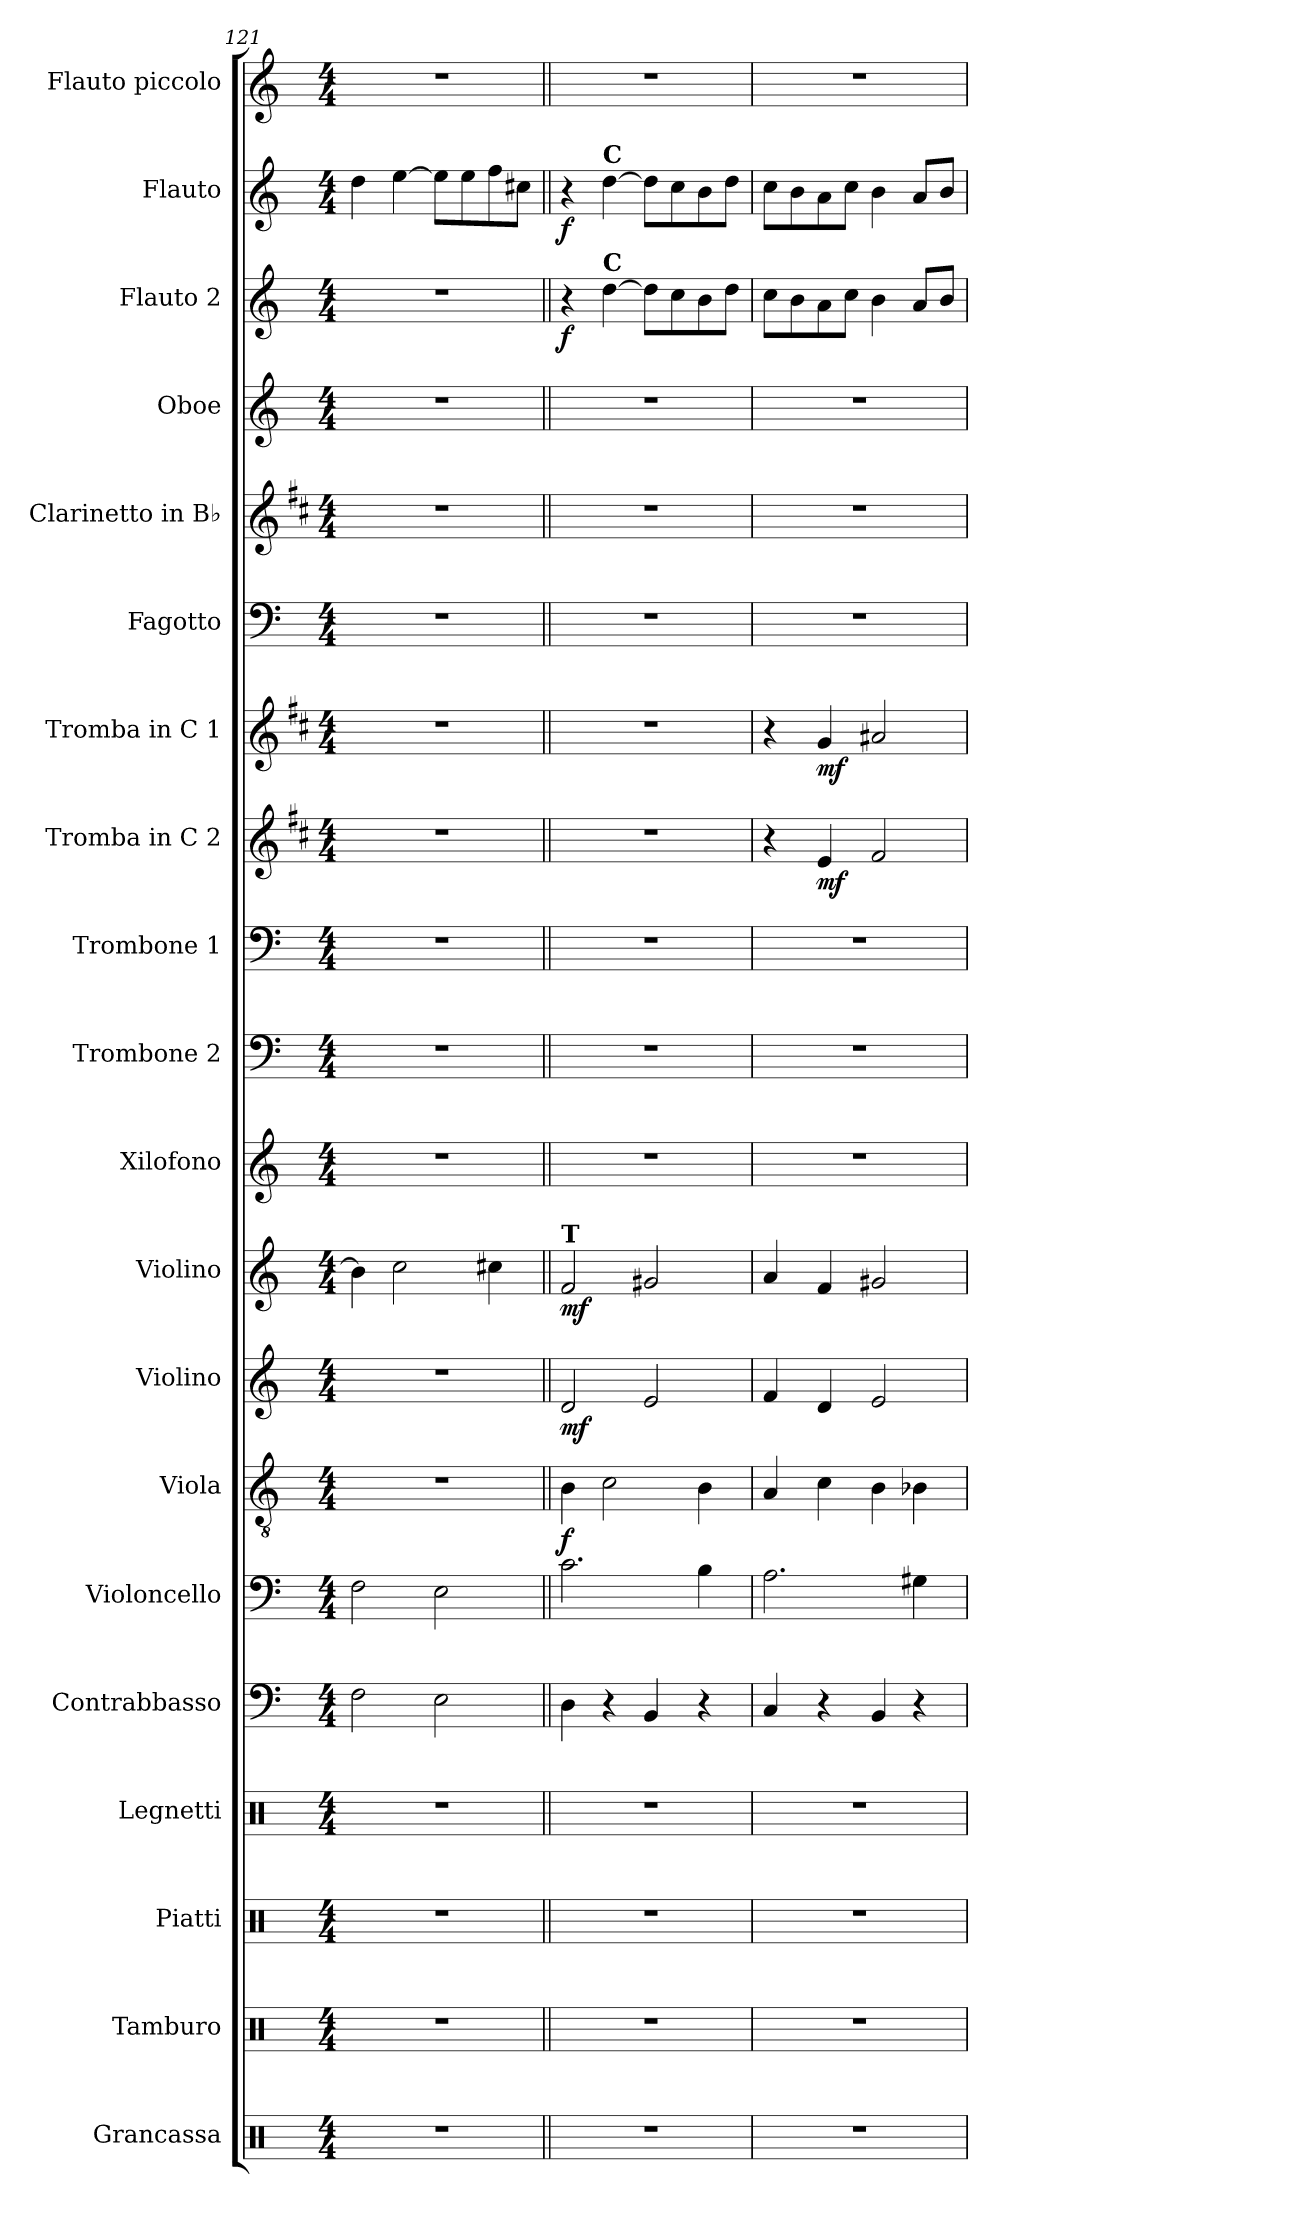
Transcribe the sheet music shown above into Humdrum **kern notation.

**kern	**kern	**kern	**kern	**kern	**kern	**kern	**dynam	**kern	**dynam	**kern	**dynam	**kern	**kern	**kern	**kern	**dynam	**kern	**dynam	**kern	**kern	**kern	**kern	**dynam	**kern	**dynam	**kern
*part20	*part19	*part18	*part17	*part16	*part15	*part14	*part14	*part13	*part13	*part12	*part12	*part11	*part10	*part9	*part8	*part8	*part7	*part7	*part6	*part5	*part4	*part3	*part3	*part2	*part2	*part1
*staff20	*staff19	*staff18	*staff17	*staff16	*staff15	*staff14	*staff14	*staff13	*staff13	*staff12	*staff12	*staff11	*staff10	*staff9	*staff8	*staff8	*staff7	*staff7	*staff6	*staff5	*staff4	*staff3	*staff3	*staff2	*staff2	*staff1
*I"Grancassa	*I"Tamburo	*I"Piatti	*I"Legnetti	*I"Contrabbasso	*I"Violoncello	*I"Viola	*	*I"Violino	*	*I"Violino	*	*I"Xilofono	*I"Trombone 2	*I"Trombone 1	*I"Tromba in C 2	*	*I"Tromba in C 1	*	*I"Fagotto	*I"Clarinetto in B♭	*I"Oboe	*I"Flauto 2	*	*I"Flauto	*	*I"Flauto piccolo
*I'Gr.	*I'Tamb.	*I'P-tti	*I'L-tti	*I'C-b.	*I'V-c.	*I'V-la	*	*I'V-no	*	*I'V-no	*	*I'Xil.	*I'Tr-ne 2	*I'Tr-ne 1	*I'Tr-ba in C 2	*	*I'Tr-ba in C 1	*	*I'Fag.	*I'Cl. in B♭	*I'Ob.	*I'Fl. 2	*	*I'Fl.	*	*I'Fl. picc.
*clefX	*clefX	*clefX	*clefX	*clefF4	*clefF4	*clefGv2	*	*clefG2	*	*clefG2	*	*clefG2	*clefF4	*clefF4	*clefG2	*	*clefG2	*	*clefF4	*clefG2	*clefG2	*clefG2	*	*clefG2	*	*clefG2
*	*	*	*	*ITrd7c12	*	*	*	*	*	*	*	*ITrd-7c-12	*	*	*ITrd1c2	*	*ITrd1c2	*	*	*ITrd1c2	*	*	*	*	*	*ITrd-7c-12
*k[]	*k[]	*k[]	*k[]	*k[]	*k[]	*k[]	*	*k[]	*	*k[]	*	*k[]	*k[]	*k[]	*k[]	*	*k[]	*	*k[]	*k[]	*k[]	*k[]	*	*k[]	*	*k[]
*M4/4	*M4/4	*M4/4	*M4/4	*M4/4	*M4/4	*M4/4	*	*M4/4	*	*M4/4	*	*M4/4	*M4/4	*M4/4	*M4/4	*	*M4/4	*	*M4/4	*M4/4	*M4/4	*M4/4	*	*M4/4	*	*M4/4
=121	=121	=121	=121	=121	=121	=121	=121	=121	=121	=121	=121	=121	=121	=121	=121	=121	=121	=121	=121	=121	=121	=121	=121	=121	=121	=121
1r	1r	1r	1r	2FF\	2F\	1r	.	1r	.	4b\]	.	1r	1r	1r	1r	.	1r	.	1r	1r	1r	1r	.	4dd\	.	1r
.	.	.	.	.	.	.	.	.	.	2cc\	.	.	.	.	.	.	.	.	.	.	.	.	.	[4ee\	.	.
.	.	.	.	2EE\	2E\	.	.	.	.	.	.	.	.	.	.	.	.	.	.	.	.	.	.	8ee\L]	.	.
.	.	.	.	.	.	.	.	.	.	.	.	.	.	.	.	.	.	.	.	.	.	.	.	8ee\	.	.
.	.	.	.	.	.	.	.	.	.	4cc#X\	.	.	.	.	.	.	.	.	.	.	.	.	.	8ff\	.	.
.	.	.	.	.	.	.	.	.	.	.	.	.	.	.	.	.	.	.	.	.	.	.	.	8cc#X\J	.	.
!!LO:PB:g=z
=122||	=122||	=122||	=122||	=122||	=122||	=122||	=122||	=122||	=122||	=122||	=122||	=122||	=122||	=122||	=122||	=122||	=122||	=122||	=122||	=122||	=122||	=122||	=122||	=122||	=122||	=122||
*	*	*	*	*	*	*	*	*	*	*	*	*	*	*	*	*	*	*	*	*	*	*	*	*	*	*MM110
!	!	!	!	!	!	!	!	!	!	!LO:TX:a:B:t=T	!	!	!	!	!	!	!	!	!	!	!	!	!	!	!	!
!	!	!	!	!	!	!	!LO:DY:b	!	!LO:DY:b	!	!LO:DY:b	!	!	!	!	!	!	!	!	!	!	!	!LO:DY:b	!	!LO:DY:b	!
1r	1r	1r	1r	4DD\	2.c\	4B\	f	2d/	mf	2f/	mf	1r	1r	1r	1r	.	1r	.	1r	1r	1r	4r	f	4r	f	1r
!	!	!	!	!	!	!	!	!	!	!	!	!	!	!	!	!	!	!	!	!	!	!	!	!LO:TX:a:B:t=C	!	!
!	!	!	!	!	!	!	!	!	!	!	!	!	!	!	!	!	!	!	!	!	!	!LO:TX:a:B:t=C	!	!	!	!
.	.	.	.	4r	.	2c\	.	.	.	.	.	.	.	.	.	.	.	.	.	.	.	[4dd\	.	[4dd\	.	.
.	.	.	.	4BBB/	.	.	.	2e/	.	2g#X/	.	.	.	.	.	.	.	.	.	.	.	8dd\L]	.	8dd\L]	.	.
.	.	.	.	.	.	.	.	.	.	.	.	.	.	.	.	.	.	.	.	.	.	8cc\	.	8cc\	.	.
.	.	.	.	4r	4B\	4B\	.	.	.	.	.	.	.	.	.	.	.	.	.	.	.	8b\	.	8b\	.	.
.	.	.	.	.	.	.	.	.	.	.	.	.	.	.	.	.	.	.	.	.	.	8dd\J	.	8dd\J	.	.
=123	=123	=123	=123	=123	=123	=123	=123	=123	=123	=123	=123	=123	=123	=123	=123	=123	=123	=123	=123	=123	=123	=123	=123	=123	=123	=123
1r	1r	1r	1r	4CC/	2.A\	4A/	.	4f/	.	4a/	.	1r	1r	1r	4r	.	4r	.	1r	1r	1r	8cc\L	.	8cc\L	.	1r
.	.	.	.	.	.	.	.	.	.	.	.	.	.	.	.	.	.	.	.	.	.	8b\	.	8b\	.	.
!	!	!	!	!	!	!	!	!	!	!	!	!	!	!	!	!LO:DY:b	!	!LO:DY:b	!	!	!	!	!	!	!	!
.	.	.	.	4r	.	4c\	.	4d/	.	4f/	.	.	.	.	4d/	mf	4f/	mf	.	.	.	8a\	.	8a\	.	.
.	.	.	.	.	.	.	.	.	.	.	.	.	.	.	.	.	.	.	.	.	.	8cc\J	.	8cc\J	.	.
.	.	.	.	4BBB/	.	4B\	.	2e/	.	2g#X/	.	.	.	.	2e/	.	2g#X/	.	.	.	.	4b\	.	4b\	.	.
.	.	.	.	4r	4G#X\	4B-X\	.	.	.	.	.	.	.	.	.	.	.	.	.	.	.	8a/L	.	8a/L	.	.
.	.	.	.	.	.	.	.	.	.	.	.	.	.	.	.	.	.	.	.	.	.	8b/J	.	8b/J	.	.
=	=	=	=	=	=	=	=	=	=	=	=	=	=	=	=	=	=	=	=	=	=	=	=	=	=	=
*-	*-	*-	*-	*-	*-	*-	*-	*-	*-	*-	*-	*-	*-	*-	*-	*-	*-	*-	*-	*-	*-	*-	*-	*-	*-	*-
